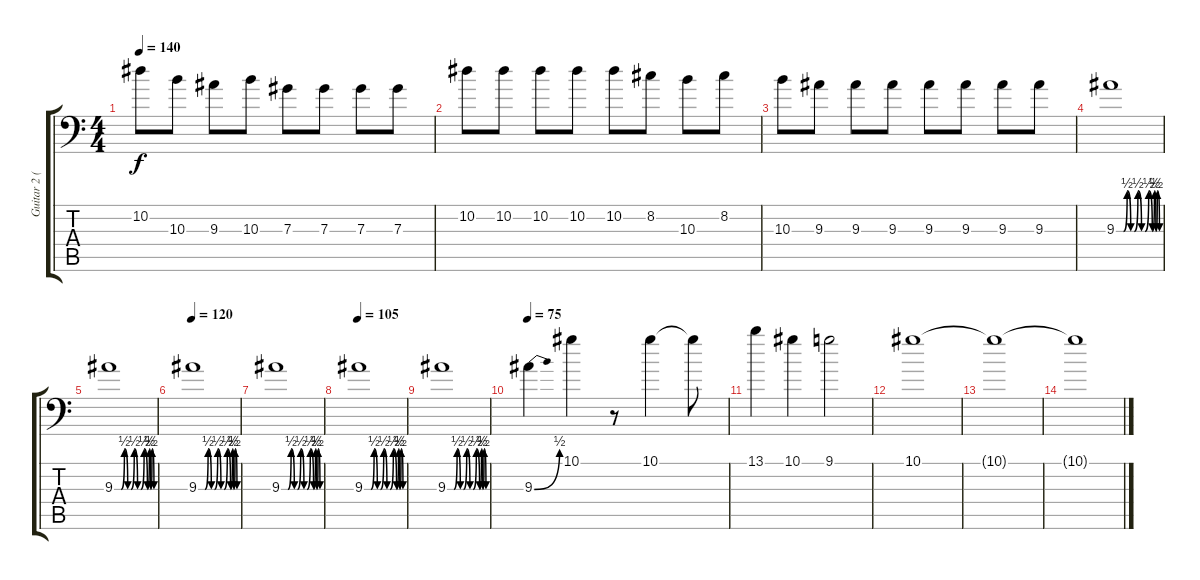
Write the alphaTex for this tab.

\track ("Guitar 2 (Drop G#)" "Guitar 2 (") {instrument distortionguitar}
\staff {score tabs}
\tuning (Bb3 F3 Db3 Ab2 Eb2 Ab1) {hide}
\ts (4 4)
\tempo 140
\clef f4
\ks c
10.2.8{dy f} 10.3.8 9.3.8 10.3.8 7.3.8 7.3.8 7.3.8 7.3.8 |
10.2.8 10.2.8 10.2.8 10.2.8 10.2.8 8.2.8 10.3.8 8.2.8 |
10.3.8 9.3.8 9.3.8 9.3.8 9.3.8 9.3.8 9.3.8 9.3.8 |
9.3{be (custom 0 0 10 0 15 2 20 0 25 0 30 2 35 0 40 0 45 2 50 0 53 2 55 0 57 2 60 0)}.1 |
9.3{be (custom 0 0 10 0 15 2 20 0 25 0 30 2 35 0 40 0 45 2 50 0 53 2 55 0 57 2 60 0)}.1 |
\tempo 120
9.3{be (custom 0 0 10 0 15 2 20 0 25 0 30 2 35 0 40 0 45 2 50 0 53 2 55 0 57 2 60 0)}.1 |
9.3{be (custom 0 0 10 0 15 2 20 0 25 0 30 2 35 0 40 0 45 2 50 0 53 2 55 0 57 2 60 0)}.1 |
\tempo 105
9.3{be (custom 0 0 10 0 15 2 20 0 25 0 30 2 35 0 40 0 45 2 50 0 53 2 55 0 57 2 60 0)}.1 |
9.3{be (custom 0 0 10 0 15 2 20 0 25 0 30 2 35 0 40 0 45 2 50 0 53 2 55 0 57 2 60 0)}.1 |
\tempo 75
9.3{be (bend 0 0 60 2)}.4 10.1.4 r.8 10.1.4 10.1{t}.8 |
13.1.4 10.1.4 9.1.2 |
10.1.1 |
10.1{t}.1 |
10.1{t}.1
